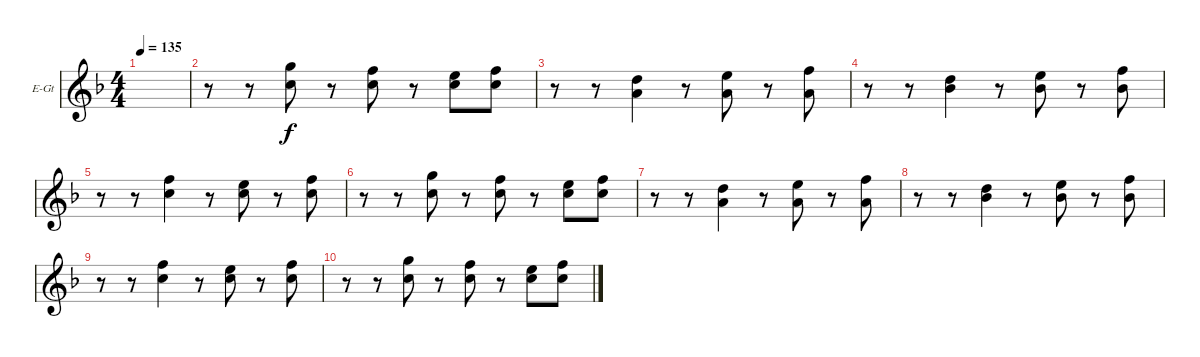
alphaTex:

\defaultSystemsLayout 4
\bracketExtendMode groupsimilarinstruments
\firstSystemTrackNameOrientation horizontal
\otherSystemsTrackNameOrientation horizontal
\track ("Electric Guitar" "E-Gt") {instrument distortionguitar}
\staff {score}
\tuning (E4 B3 G3 D3 A2 E2)
\ts (4 4)
\tempo 135
\clef g2
\ks dminor
|
r.8 r.8 (12.3 10.4).8 r.8 (10.3 10.4).8 r.8 (9.3 10.4).8 (10.3 10.4).8 |
r.8 r.8 (7.4 7.3).4 r.8 (7.4 9.3).8 r.8 (7.4 10.3).8 |
r.8 r.8 (7.3 8.4).4 r.8 (9.3 8.4).8 r.8 (10.3 8.4).8 |
r.8 r.8 (10.3 10.4).4 r.8 (9.3 10.4).8 r.8 (10.3 10.4).8 |
r.8 r.8 (12.3 10.4).8 r.8 (10.3 10.4).8 r.8 (9.3 10.4).8 (10.3 10.4).8 |
r.8 r.8 (7.4 7.3).4 r.8 (7.4 9.3).8 r.8 (7.4 10.3).8 |
r.8 r.8 (7.3 8.4).4 r.8 (9.3 8.4).8 r.8 (10.3 8.4).8 |
r.8 r.8 (10.3 10.4).4 r.8 (9.3 10.4).8 r.8 (10.3 10.4).8 |
r.8 r.8 (12.3 10.4).8 r.8 (10.3 10.4).8 r.8 (9.3 10.4).8 (10.3 10.4).8
